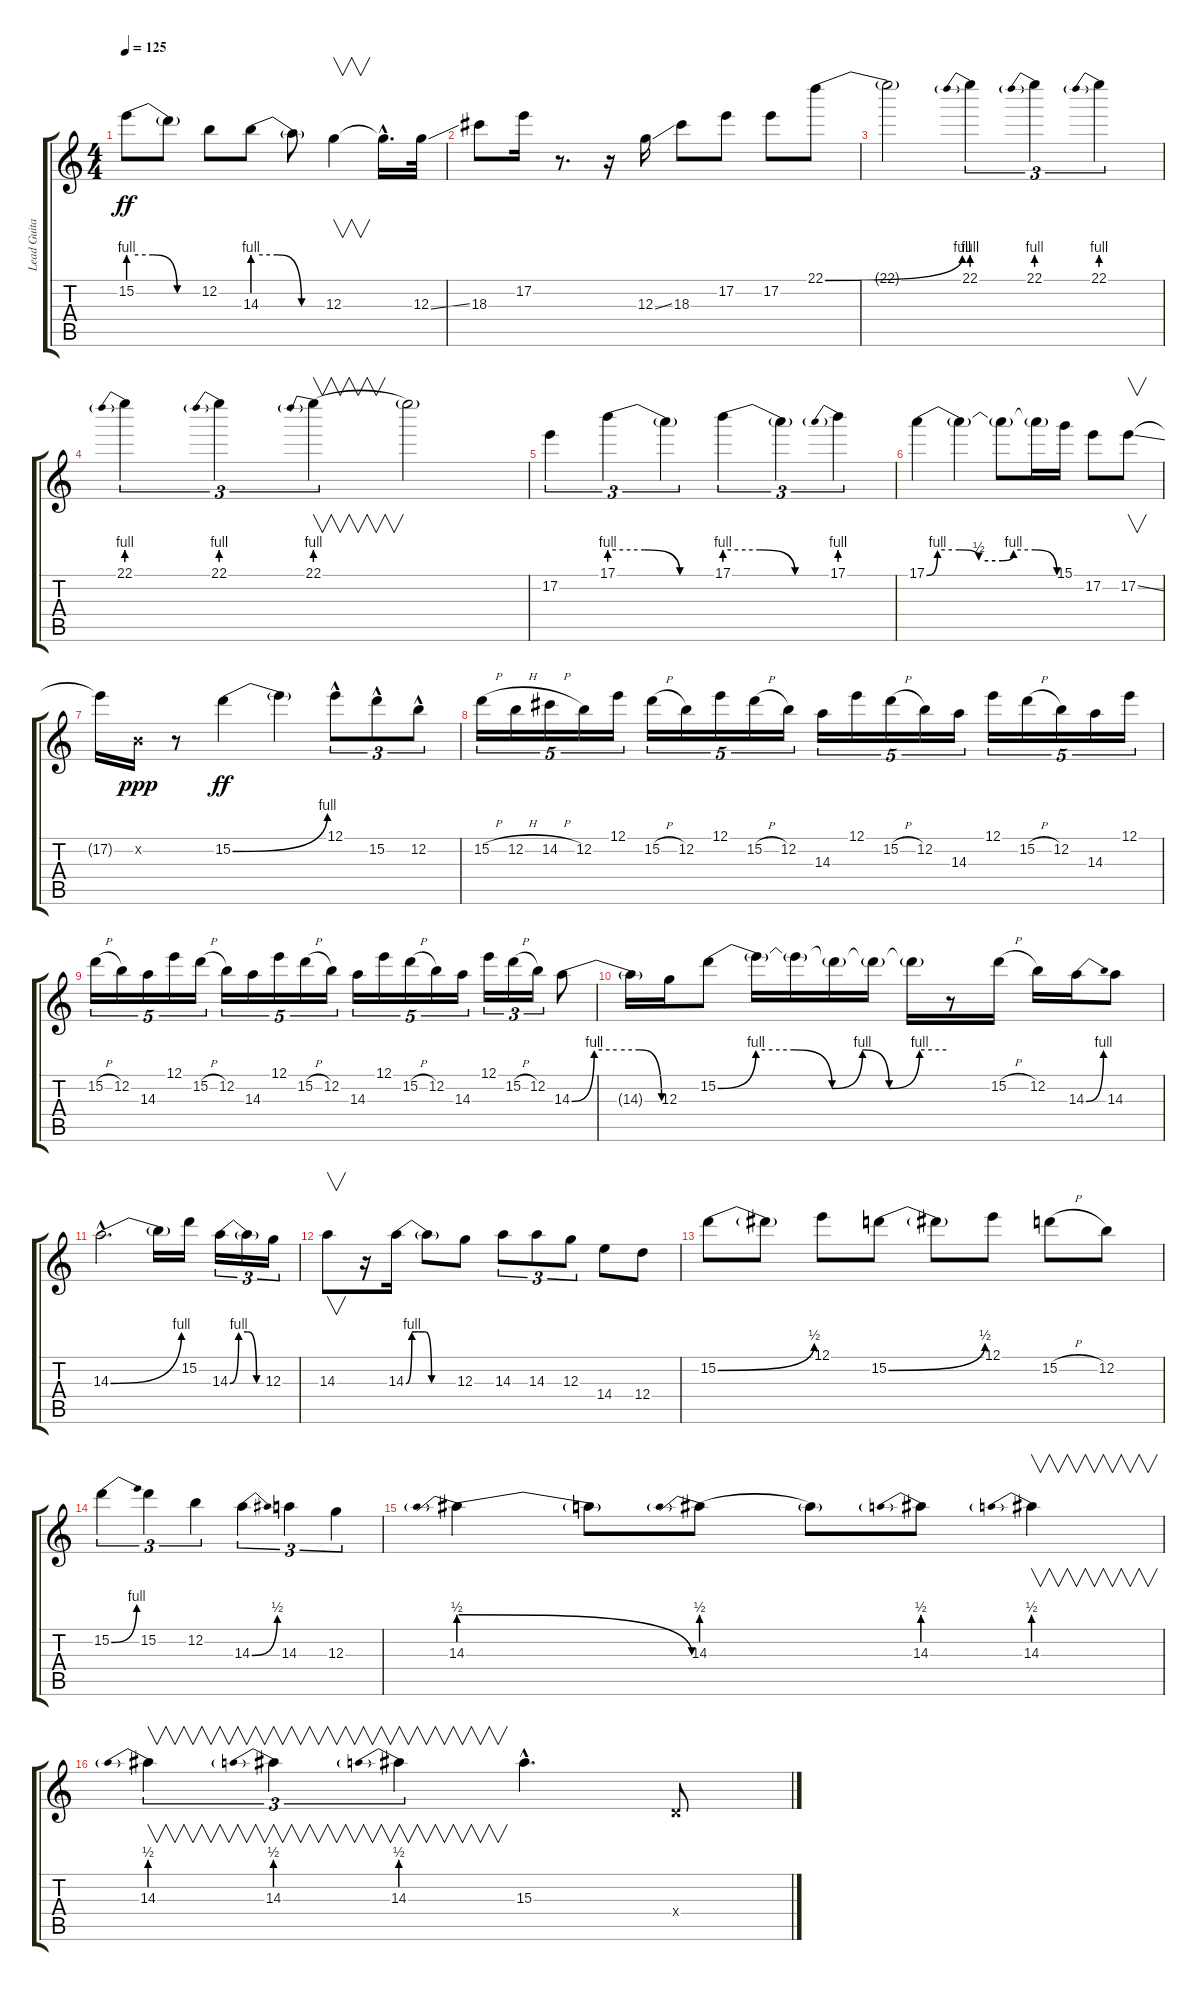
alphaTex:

\track ("Lead Guitar" "Lead Guita") {instrument overdrivenguitar}
\staff {score tabs}
\tuning (E4 B3 G3 D3 A2 E2) {hide}
\ts (4 4)
\tempo 125
\clef g2
\ks c
15.2{be (custom 0 4 20 4 40 0 60 0)}.8{dy ff} 15.2{t}.8 12.2.8 14.3{be (custom 0 4 20 4 40 0 60 0)}.8 14.3{t}.8 12.3.4{v} 12.3{hac t}.16{d} 12.3{ss}.32 |
18.3.8 17.2.16 r.8{d} r.16 12.3{ss}.16 18.3.8 17.2.8 17.2.8 22.1{be (bend 0 0 60 4)}.8 |
22.1{t}.2 22.1{be (prebend 0 4 60 4)}.4{tu (3 2)} 22.1{be (prebend 0 4 60 4)}.4{tu (3 2)} 22.1{be (prebend 0 4 60 4)}.4{tu (3 2)} |
22.1{be (prebend 0 4 60 4)}.4{tu (3 2)} 22.1{be (prebend 0 4 60 4)}.4{tu (3 2)} 22.1{be (prebend 0 4 60 4)}.4{v tu (3 2)} 22.1{t}.2 |
17.2.4{tu (3 2)} 17.1{be (custom 0 4 20 4 40 0 60 0)}.4{tu (3 2)} 17.1{t}.4{tu (3 2)} 17.1{be (custom 0 4 20 4 40 0 60 0)}.4{tu (3 2)} 17.1{t}.4{tu (3 2)} 17.1{be (prebend 0 4 60 4)}.4{tu (3 2)} |
17.1{be (custom 0 0 5 4 15 4 24 2 35 2 40 4 50 4 60 0)}.4 17.1{t}.4 17.1{t}.8 17.1{t}.16 15.1.16 17.2.8 17.2{ss}.8{v} |
17.2{t}.16 0.2{x}.16{dy ppp} r.8 15.2{be (bend 0 0 60 4)}.4{dy ff} 15.2{t}.4 12.1{hac}.8{tu (3 2)} 15.2{hac}.8{tu (3 2)} 12.2{hac}.8{tu (3 2)} |
15.2{h}.16{tu (5 4)} 12.2{h}.16{tu (5 4)} 14.2{h}.16{tu (5 4)} 12.2.16{tu (5 4)} 12.1.16{tu (5 4)} 15.2{h}.16{tu (5 4)} 12.2.16{tu (5 4)} 12.1.16{tu (5 4)} 15.2{h}.16{tu (5 4)} 12.2.16{tu (5 4)} 14.3.16{tu (5 4)} 12.1.16{tu (5 4)} 15.2{h}.16{tu (5 4)} 12.2.16{tu (5 4)} 14.3.16{tu (5 4)} 12.1.16{tu (5 4)} 15.2{h}.16{tu (5 4)} 12.2.16{tu (5 4)} 14.3.16{tu (5 4)} 12.1.16{tu (5 4)} |
15.2{h}.16{tu (5 4)} 12.2.16{tu (5 4)} 14.3.16{tu (5 4)} 12.1.16{tu (5 4)} 15.2{h}.16{tu (5 4)} 12.2.16{tu (5 4)} 14.3.16{tu (5 4)} 12.1.16{tu (5 4)} 15.2{h}.16{tu (5 4)} 12.2.16{tu (5 4)} 14.3.16{tu (5 4)} 12.1.16{tu (5 4)} 15.2{h}.16{tu (5 4)} 12.2.16{tu (5 4)} 14.3.16{tu (5 4)} 12.1.16{tu (3 2)} 15.2{h}.16{tu (3 2)} 12.2.16{tu (3 2)} 14.3{be (custom 0 0 15 4 30 4 45 4 60 0)}.8 |
14.3{t}.16 12.3.16 15.2{be (custom 0 0 10 4 20 4 30 0 38 4 45 0 53 4 60 4)}.8 15.2{t}.16 15.2{t}.16 15.2{t}.16 15.2{t}.16 15.2{t}.16 r.8 15.2{h}.16 12.2.16 14.3{be (bend 0 0 60 4)}.16 14.3.8 |
14.3{be (bend 0 0 60 4) hac}.2{d} 14.3{t}.16 15.2.16 14.3{be (custom 0 0 15 4 30 4 45 0 60 0)}.16{tu (3 2)} 14.3{t}.16{tu (3 2)} 12.3.16{tu (3 2)} |
14.3.8{v} r.16 14.3{be (custom 0 0 7 4 15 4 22 4 30 0 45 0 60 0)}.16 14.3{t}.8 12.3.8 14.3.8{tu (3 2)} 14.3.8{tu (3 2)} 12.3.8{tu (3 2)} 14.4.8 12.4.8 |
15.2{be (bend 0 0 60 2)}.8 15.2{t}.8 12.1.8 15.2{be (bend 0 0 60 2)}.8 15.2{t}.8 12.1.8 15.2{h}.8 12.2.8 |
15.2{be (bend 0 0 60 4)}.4{tu (3 2)} 15.2.4{tu (3 2)} 12.2.4{tu (3 2)} 14.3{be (bend 0 0 60 2)}.4{tu (3 2)} 14.3.4{tu (3 2)} 12.3.4{tu (3 2)} |
14.3{be (prebendrelease 0 2 60 0)}.4 14.3{t}.8 14.3{be (prebend 0 2 60 2)}.8 14.3{t}.8 14.3{be (prebend 0 2 60 2)}.8 14.3{be (prebend 0 2 60 2)}.4{v} |
14.3{be (prebend 0 2 60 2)}.4{v tu (3 2)} 14.3{be (prebend 0 2 60 2)}.4{v tu (3 2)} 14.3{be (prebend 0 2 60 2)}.4{v tu (3 2)} 15.3{hac}.4{d} 0.4{x}.8
